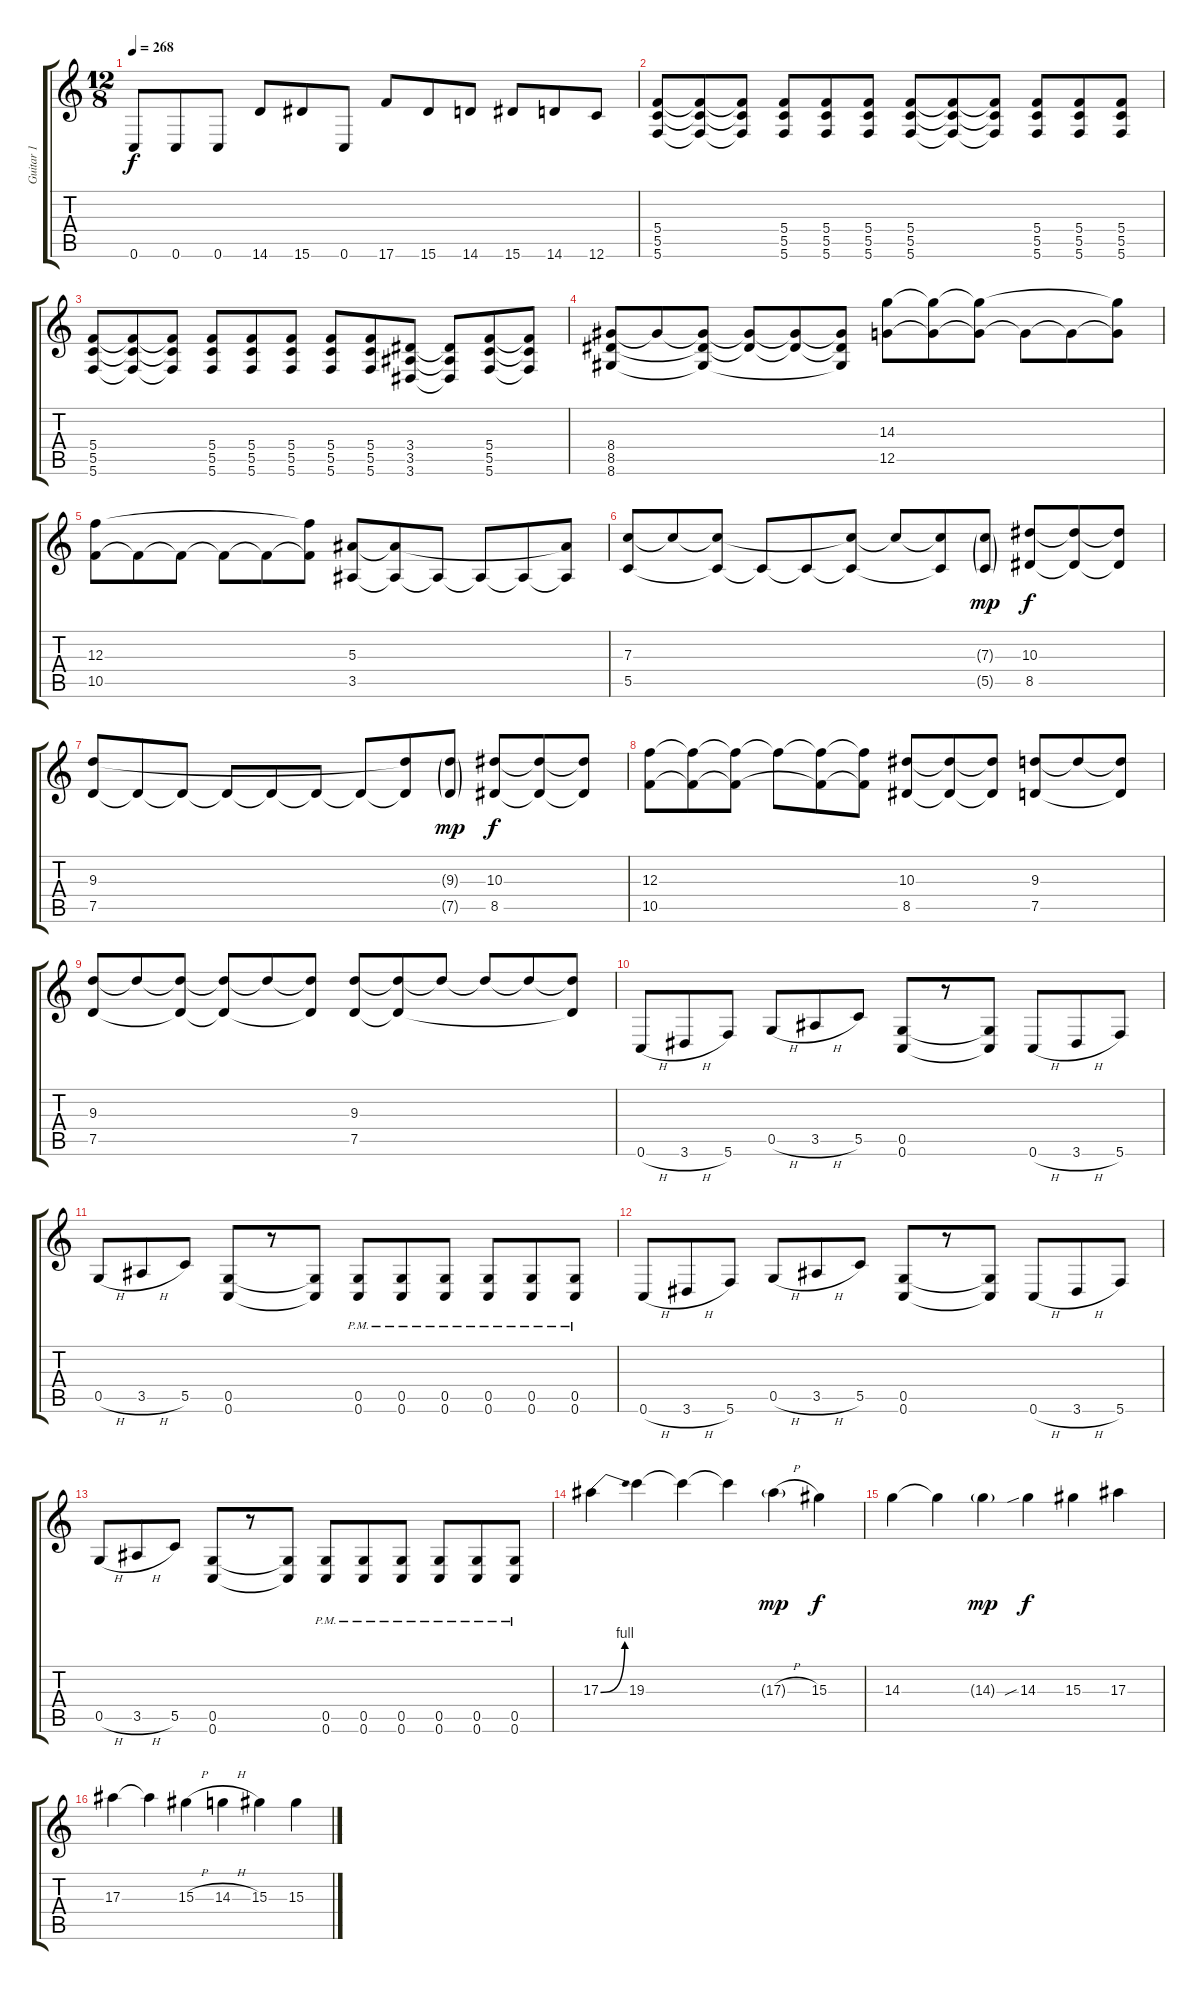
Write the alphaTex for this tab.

\track ("Guitar 1" "Guitar 1") {instrument distortionguitar}
\staff {score tabs}
\tuning (D4 A3 F3 C3 G2 C2) {hide}
\ts (12 8)
\tempo 268
\clef g2
\ks c
0.6.8{dy f} 0.6.8 0.6.8 14.6.8 15.6.8 0.6.8 17.6.8 15.6.8 14.6.8 15.6.8 14.6.8 12.6.8 |
(5.4 5.5 5.6).8 (5.4{t} 5.5{t} 5.6{t}).8 (5.4{t} 5.5{t} 5.6{t}).8 (5.4 5.5 5.6).8 (5.4 5.5 5.6).8 (5.4 5.5 5.6).8 (5.4 5.5 5.6).8 (5.4{t} 5.5{t} 5.6{t}).8 (5.4{t} 5.5{t} 5.6{t}).8 (5.4 5.5 5.6).8 (5.4 5.5 5.6).8 (5.4 5.5 5.6).8 |
(5.4 5.5 5.6).8 (5.4{t} 5.5{t} 5.6{t}).8 (5.4{t} 5.5{t} 5.6{t}).8 (5.4 5.5 5.6).8 (5.4 5.5 5.6).8 (5.4 5.5 5.6).8 (5.4 5.5 5.6).8 (5.4 5.5 5.6).8 (3.4 3.5 3.6).8 (3.4{t} 3.5{t} 3.6{t}).8 (5.4 5.5 5.6).8 (5.4{t} 5.5{t} 5.6{t}).8 |
(8.4 8.5 8.6).8 8.4{t}.8 (8.4{t} 8.5{t} 8.6{t}).8 (8.4{t} 8.5{t}).8 (8.4{t} 8.5{t}).8 (8.4{t} 8.5{t} 8.6{t}).8 (14.3 12.5).8 (14.3{t} 12.5{t}).8 (14.3{t} 12.5{t}).8 12.5{t}.8 12.5{t}.8 (14.3{t} 12.5{t}).8 |
(12.3 10.5).8 10.5{t}.8 10.5{t}.8 10.5{t}.8 10.5{t}.8 (12.3{t} 10.5{t}).8 (5.3 3.5).8 (5.3{t} 3.5{t}).8 3.5{t}.8 3.5{t}.8 3.5{t}.8 (5.3{t} 3.5{t}).8 |
(7.3 5.5).8 7.3{t}.8 (7.3{t} 5.5{t}).8 5.5{t}.8 5.5{t}.8 (7.3{t} 5.5{t}).8 7.3{t}.8 (7.3{t} 5.5{t}).8 (7.3{g} 5.5{g}).8{dy mp} (10.3 8.5).8{dy f} (10.3{t} 8.5{t}).8 (10.3{t} 8.5{t}).8 |
(9.3 7.5).8 7.5{t}.8 7.5{t}.8 7.5{t}.8 7.5{t}.8 7.5{t}.8 7.5{t}.8 (9.3{t} 7.5{t}).8 (9.3{g} 7.5{g}).8{dy mp} (10.3 8.5).8{dy f} (10.3{t} 8.5{t}).8 (10.3{t} 8.5{t}).8 |
(12.3 10.5).8 (12.3{t} 10.5{t}).8 (12.3{t} 10.5{t}).8 12.3{t}.8 (12.3{t} 10.5{t}).8 (12.3{t} 10.5{t}).8 (10.3 8.5).8 (10.3{t} 8.5{t}).8 (10.3{t} 8.5{t}).8 (9.3 7.5).8 9.3{t}.8 (9.3{t} 7.5{t}).8 |
(9.3 7.5).8 9.3{t}.8 (9.3{t} 7.5{t}).8 (9.3{t} 7.5{t}).8 9.3{t}.8 (9.3{t} 7.5{t}).8 (9.3 7.5).8 (9.3{t} 7.5{t}).8 9.3{t}.8 9.3{t}.8 9.3{t}.8 (9.3{t} 7.5{t}).8 |
0.6{h}.8 3.6{h}.8 5.6.8 0.5{h}.8 3.5{h}.8 5.5.8 (0.5 0.6).8 r.8 (0.5{t} 0.6{t}).8 0.6{h}.8 3.6{h}.8 5.6.8 |
0.5{h}.8 3.5{h}.8 5.5.8 (0.5 0.6).8 r.8 (0.5{t} 0.6{t}).8 (0.5{pm} 0.6).8 (0.5{pm} 0.6).8 (0.5{pm} 0.6).8 (0.5{pm} 0.6).8 (0.5{pm} 0.6).8 (0.5{pm} 0.6).8 |
0.6{h}.8 3.6{h}.8 5.6.8 0.5{h}.8 3.5{h}.8 5.5.8 (0.5 0.6).8 r.8 (0.5{t} 0.6{t}).8 0.6{h}.8 3.6{h}.8 5.6.8 |
0.5{h}.8 3.5{h}.8 5.5.8 (0.5 0.6).8 r.8 (0.5{t} 0.6{t}).8 (0.5{pm} 0.6).8 (0.5{pm} 0.6).8 (0.5{pm} 0.6).8 (0.5{pm} 0.6).8 (0.5{pm} 0.6).8 (0.5{pm} 0.6).8 |
17.3{be (bend 0 0 60 4)}.4 19.3.4 19.3{t}.4 19.3{t}.4 17.3{h g}.4{dy mp} 15.3.4{dy f} |
14.3.4 14.3{t}.4 14.3{g}.4{dy mp} 14.3{sib}.4{dy f} 15.3.4 17.3.4 |
17.3.4 17.3{t}.4 15.3{h}.4 14.3{h}.4 15.3.4 15.3.4
